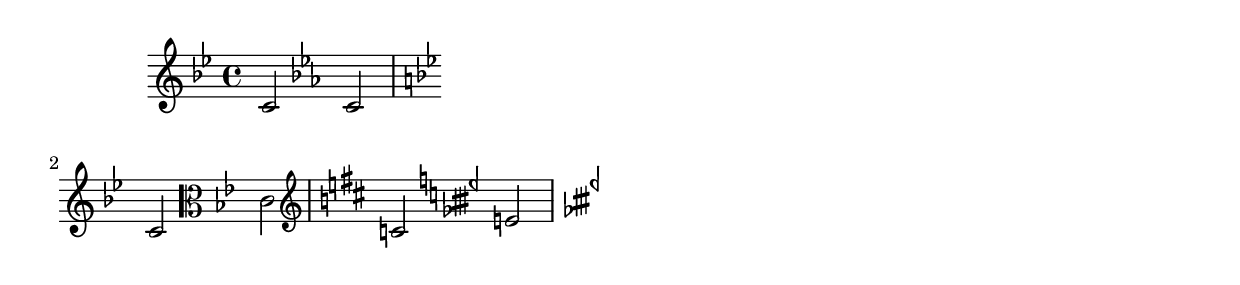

\version "2.19.21"
\header{
texidoc="
Key signatures may appear on key changes, even without a barline.  
In the case of a line break, the restoration accidentals are printed at 
end of a line. If @code{createKeyOnClefChange} is set, key signatures
are created also on a clef change.
"
}



\paper {
    ragged-right = ##T
}

\relative
{
    \set Staff.createKeyOnClefChange = ##t  
    \key bes \major c'2
				%    \key c \major %  \minor
    \key es \major %  \minor
    c2
    \break
    \key bes \major % \major
    c2 \clef alto c2   \key d \major \clef treble c2
    \set Staff.keyAlterations = #`((4 . ,FLAT) (6 . ,THREE-Q-SHARP) (2 . ,SEMI-FLAT))
    e2
}

